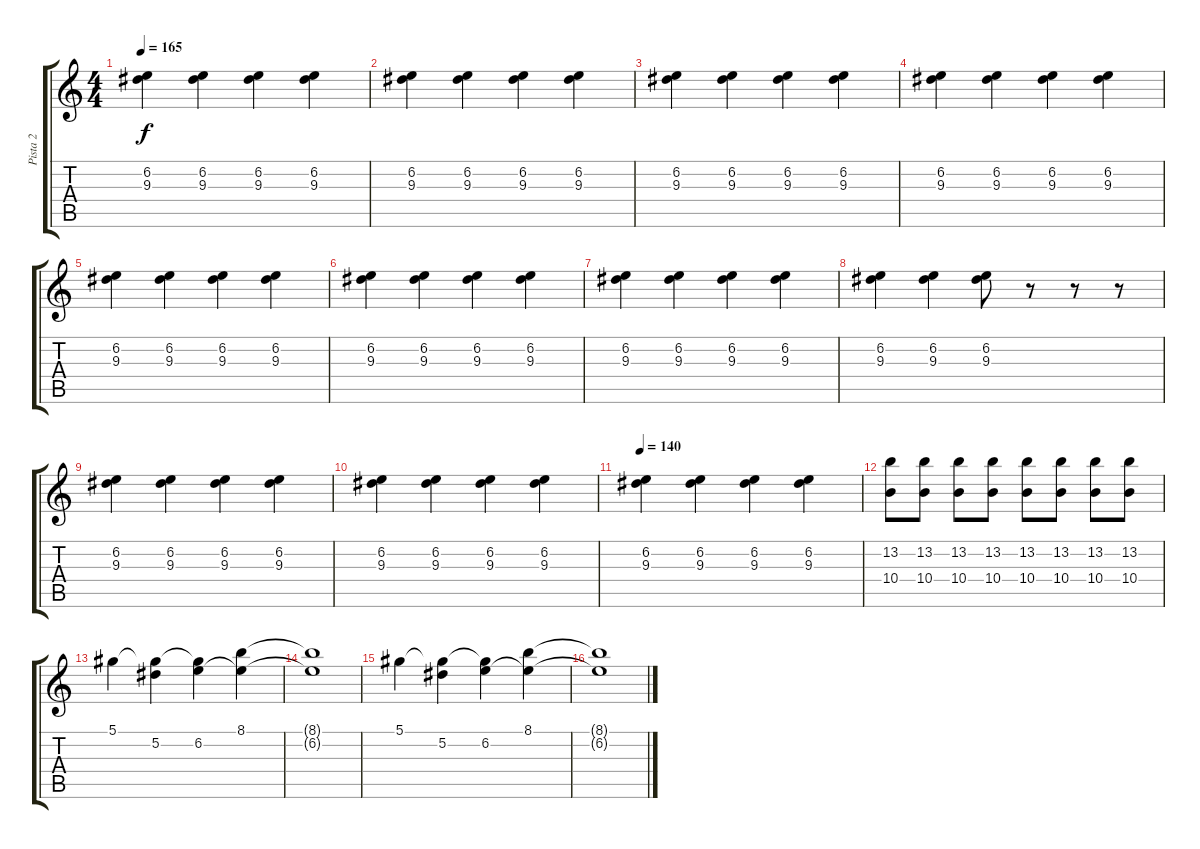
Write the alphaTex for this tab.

\track ("Pista 2" "Pista 2") {instrument distortionguitar}
\staff {score tabs}
\tuning (Eb4 Bb3 Gb3 Db3 Ab2 Db2) {hide}
\ts (4 4)
\tempo 165
\clef g2
\ks c
(6.2 9.3).4{dy f} (6.2 9.3).4 (6.2 9.3).4 (6.2 9.3).4 |
(6.2 9.3).4 (6.2 9.3).4 (6.2 9.3).4 (6.2 9.3).4 |
(6.2 9.3).4 (6.2 9.3).4 (6.2 9.3).4 (6.2 9.3).4 |
(6.2 9.3).4 (6.2 9.3).4 (6.2 9.3).4 (6.2 9.3).4 |
(6.2 9.3).4 (6.2 9.3).4 (6.2 9.3).4 (6.2 9.3).4 |
(6.2 9.3).4 (6.2 9.3).4 (6.2 9.3).4 (6.2 9.3).4 |
(6.2 9.3).4 (6.2 9.3).4 (6.2 9.3).4 (6.2 9.3).4 |
(6.2 9.3).4 (6.2 9.3).4 (6.2 9.3).8 r.8 r.8 r.8 |
(6.2 9.3).4 (6.2 9.3).4 (6.2 9.3).4 (6.2 9.3).4 |
(6.2 9.3).4 (6.2 9.3).4 (6.2 9.3).4 (6.2 9.3).4 |
\tempo 140
(6.2 9.3).4 (6.2 9.3).4 (6.2 9.3).4 (6.2 9.3).4 |
(13.2 10.4).8 (13.2 10.4).8 (13.2 10.4).8 (13.2 10.4).8 (13.2 10.4).8 (13.2 10.4).8 (13.2 10.4).8 (13.2 10.4).8 |
5.1.4 (5.1{t} 5.2).4 (5.1{t} 6.2).4 (8.1 6.2{t}).4 |
(8.1{t} 6.2{t}).1 |
5.1.4 (5.1{t} 5.2).4 (5.1{t} 6.2).4 (8.1 6.2{t}).4 |
(8.1{t} 6.2{t}).1
